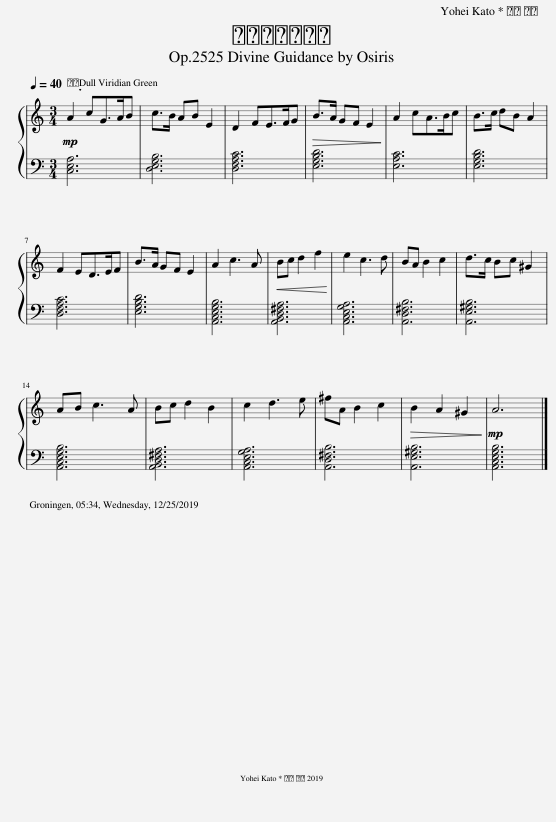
X:1
%%score { 1 | 2 }
L:1/8
Q:1/4=40
M:3/4
I:linebreak $
K:C
V:1 treble
V:2 bass
V:1
!mp! A2 cG>AB | c>B AB E2 | D2 FE>FG |!>(! B>A GF E2!>)! | A2 cA>Bc | %5
 B>c dB A2 |$ F2 ED>EF | B>A GF E2 | A2 c3 A |!<(! Bc d2 f2!<)! | %10
 e2 c3 d | BA B2 c2 | d>c Bc ^G2 |$ AB c3 A | Bc d2 B2 | %15
 c2 d3 e | ^fA B2 c2 |!>(! B2 A2 ^G2!>)! |!mp! A6 |] %19
V:2
 [C,E,A,]6 | [D,E,G,B,]6 | [D,F,A,C]6 | [E,G,B,D]6 | [E,A,C]6 | %5
 [E,G,B,D]6 |$ [D,F,A,C]6 | [E,G,B,D]6 | [A,,C,E,G,B,]6 | [A,,B,,D,^F,A,]6 | %10
 [A,,C,E,G,A,]6 | [A,,D,^F,B,]6 | [A,,E,^G,B,]6 |$ [A,,C,E,G,B,]6 | [A,,B,,D,^F,A,]6 | %15
 [A,,C,E,G,A,]6 | [A,,D,^F,B,]6 | [A,,E,^G,B,]6 | [A,,C,E,G,B,]6 |] %19
